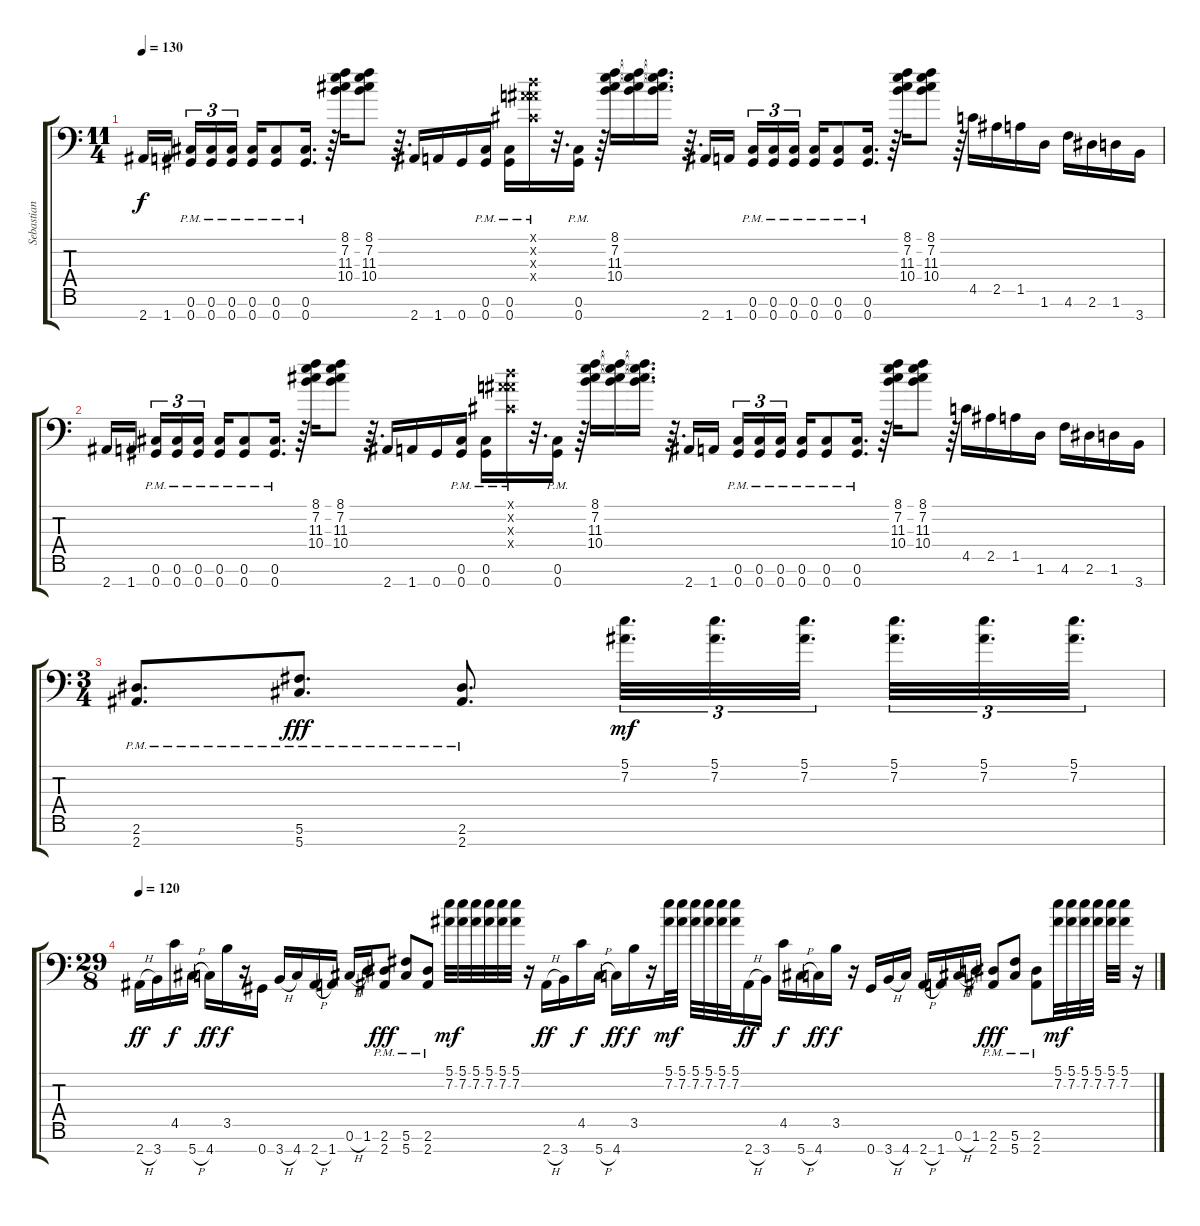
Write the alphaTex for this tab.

\track ("Sebastian Chaput" "Sebastian ") {instrument distortionguitar}
\staff {score tabs}
\tuning (F3 A3 Gb3 Db3 Ab2 Db2 Ab1) {hide}
\ts (11 4)
\tempo 130
\clef f4
\ks c
2.7.16{dy f volume 13} 1.7.16{beam splitsecondary} (0.6{pm} 0.7{pm}).16{tu (3 2)} (0.6{pm} 0.7{pm}).16{tu (3 2)} (0.6{pm} 0.7{pm}).16{tu (3 2)} (0.6{pm} 0.7{pm}).16 (0.6{pm} 0.7{pm}).8 (0.6{pm} 0.7{pm}).16{d} r.64 (8.1 7.2 11.3 10.4).16{volume 10 instrument distortionguitar} (8.1 7.2 11.3 10.4).8 r.64{d} 2.7.16{volume 13 instrument distortionguitar} 1.7.16 0.7.16 (0.6{pm} 0.7{pm}).16 (0.6{pm} 0.7{pm}).16 (5.1{pm x} 5.2{x} 3.3{x} 0.4{x}).16{instrument distortionguitar} r.32{d} (0.6{pm} 0.7{pm}).16{instrument distortionguitar} r.64 (8.1 7.2 11.3 10.4).16{volume 10 instrument distortionguitar} (8.1{t} 7.2{t} 11.3{t} 10.4{t}).16 (8.1{t} 7.2{t} 11.3{t} 10.4{t}).16{d} r.64{d} 2.7.16{volume 13 instrument distortionguitar} 1.7.16{beam splitsecondary} (0.6{pm} 0.7{pm}).16{tu (3 2)} (0.6{pm} 0.7{pm}).16{tu (3 2)} (0.6{pm} 0.7{pm}).16{tu (3 2)} (0.6{pm} 0.7{pm}).16 (0.6{pm} 0.7{pm}).8 (0.6{pm} 0.7{pm}).16{d} r.64 (8.1 7.2 11.3 10.4).16{volume 10 instrument distortionguitar} (8.1 7.2 11.3 10.4).8 r.64 4.5.16{volume 12 instrument distortionguitar} 2.5.16 1.5.16 1.6.16 4.6.16 2.6.16 1.6.16 3.7.16 |
2.7.16{volume 13} 1.7.16{beam splitsecondary} (0.6{pm} 0.7{pm}).16{tu (3 2)} (0.6{pm} 0.7{pm}).16{tu (3 2)} (0.6{pm} 0.7{pm}).16{tu (3 2)} (0.6{pm} 0.7{pm}).16 (0.6{pm} 0.7{pm}).8 (0.6{pm} 0.7{pm}).16{d} r.64 (8.1 7.2 11.3 10.4).16{volume 10 instrument distortionguitar} (8.1 7.2 11.3 10.4).8 r.64{d} 2.7.16{volume 13 instrument distortionguitar} 1.7.16 0.7.16 (0.6{pm} 0.7{pm}).16 (0.6{pm} 0.7{pm}).16 (5.1{pm x} 5.2{x} 3.3{x} 0.4{x}).16{instrument distortionguitar} r.32{d} (0.6{pm} 0.7{pm}).16{instrument distortionguitar} r.64 (8.1 7.2 11.3 10.4).16{volume 10 instrument distortionguitar} (8.1{t} 7.2{t} 11.3{t} 10.4{t}).16 (8.1{t} 7.2{t} 11.3{t} 10.4{t}).16{d} r.64{d} 2.7.16{volume 13 instrument distortionguitar} 1.7.16{beam splitsecondary} (0.6{pm} 0.7{pm}).16{tu (3 2)} (0.6{pm} 0.7{pm}).16{tu (3 2)} (0.6{pm} 0.7{pm}).16{tu (3 2)} (0.6{pm} 0.7{pm}).16 (0.6{pm} 0.7{pm}).8 (0.6{pm} 0.7{pm}).16{d} r.64 (8.1 7.2 11.3 10.4).16{volume 10 instrument distortionguitar} (8.1 7.2 11.3 10.4).8 r.64 4.5.16{volume 12 instrument distortionguitar} 2.5.16 1.5.16 1.6.16 4.6.16 2.6.16 1.6.16 3.7.16 |
\ts (3 4)
(2.6{pm} 2.7{pm}).8{d} (5.6{pm} 5.7{pm}).8{d dy fff} (2.6{pm} 2.7{pm}).8{d} (5.1 7.2).32{d tu (3 2) dy mf instrument distortionguitar} (5.1 7.2).32{d tu (3 2)} (5.1 7.2).32{d tu (3 2)} (5.1 7.2).32{d tu (3 2)} (5.1 7.2).32{d tu (3 2)} (5.1 7.2).32{d tu (3 2)} |
\ts (29 8)
\tempo 120
2.7{h}.16{dy ff instrument distortionguitar} 3.7.16 4.5.16{dy f} 5.7{h}.16 4.7.16{dy ff} 3.5.16{dy f} r.16 0.7.16 3.7{h}.16 4.7.16 2.7{h}.16 1.7.16 0.6{h}.16 1.6.16 (2.6{pm} 2.7{pm}).8{dy fff} (5.6{pm} 5.7{pm}).8 (2.6{pm} 2.7{pm}).8 (5.1 7.2).32{dy mf instrument distortionguitar} (5.1 7.2).32 (5.1 7.2).32 (5.1 7.2).32 (5.1 7.2).32 (5.1 7.2).32 r.16 2.7{h}.16{dy ff instrument distortionguitar} 3.7.16 4.5.16{dy f} 5.7{h}.16 4.7.16{dy ff} 3.5.16{dy f} r.16 (5.1 7.2).32{dy mf instrument distortionguitar} (5.1 7.2).32 (5.1 7.2).32 (5.1 7.2).32 (5.1 7.2).32 (5.1 7.2).32 2.7{h}.16{dy ff instrument distortionguitar} 3.7.16 4.5.16{dy f} 5.7{h}.16 4.7.16{dy ff} 3.5.16{dy f} r.16 0.7.16 3.7{h}.16 4.7.16 2.7{h}.16 1.7.16 0.6{h}.16 1.6.16 (2.6{pm} 2.7{pm}).8{dy fff} (5.6{pm} 5.7{pm}).8 (2.6{pm} 2.7{pm}).8 (5.1 7.2).32{dy mf instrument distortionguitar} (5.1 7.2).32 (5.1 7.2).32 (5.1 7.2).32 (5.1 7.2).32 (5.1 7.2).32 r.16
